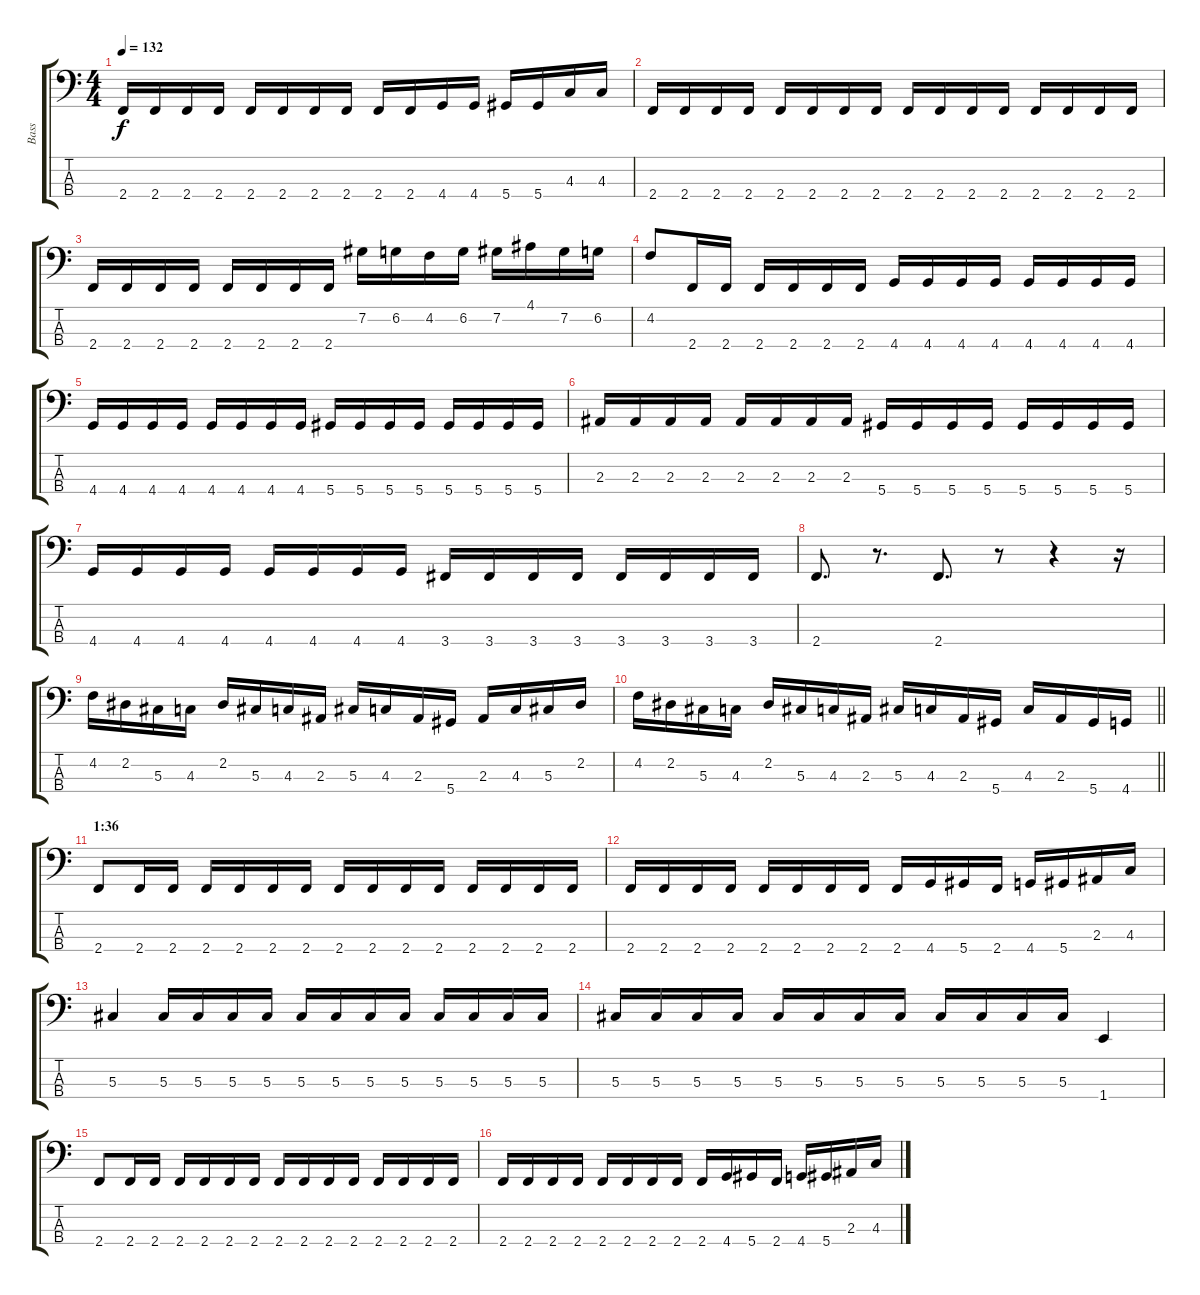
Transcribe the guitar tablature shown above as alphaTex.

\track ("Bass" "Bass") {instrument electricbassfinger}
\staff {score tabs}
\tuning (Gb2 Db2 Ab1 Eb1) {hide}
\ts (4 4)
\tempo 132
\clef f4
\ks c
2.4.16{dy f} 2.4.16 2.4.16 2.4.16 2.4.16 2.4.16 2.4.16 2.4.16 2.4.16 2.4.16 4.4.16 4.4.16 5.4.16 5.4.16 4.3.16 4.3.16 |
2.4.16 2.4.16 2.4.16 2.4.16 2.4.16 2.4.16 2.4.16 2.4.16 2.4.16 2.4.16 2.4.16 2.4.16 2.4.16 2.4.16 2.4.16 2.4.16 |
2.4.16 2.4.16 2.4.16 2.4.16 2.4.16 2.4.16 2.4.16 2.4.16 7.2.16 6.2.16 4.2.16 6.2.16 7.2.16 4.1.16 7.2.16 6.2.16 |
4.2.8 2.4.16 2.4.16 2.4.16 2.4.16 2.4.16 2.4.16 4.4.16 4.4.16 4.4.16 4.4.16 4.4.16 4.4.16 4.4.16 4.4.16 |
4.4.16 4.4.16 4.4.16 4.4.16 4.4.16 4.4.16 4.4.16 4.4.16 5.4.16 5.4.16 5.4.16 5.4.16 5.4.16 5.4.16 5.4.16 5.4.16 |
2.3.16 2.3.16 2.3.16 2.3.16 2.3.16 2.3.16 2.3.16 2.3.16 5.4.16 5.4.16 5.4.16 5.4.16 5.4.16 5.4.16 5.4.16 5.4.16 |
4.4.16 4.4.16 4.4.16 4.4.16 4.4.16 4.4.16 4.4.16 4.4.16 3.4.16 3.4.16 3.4.16 3.4.16 3.4.16 3.4.16 3.4.16 3.4.16 |
2.4.8{d} r.8{d} 2.4.8{d} r.8 r.4 r.16 |
4.2.16 2.2.16 5.3.16 4.3.16 2.2.16 5.3.16 4.3.16 2.3.16 5.3.16 4.3.16 2.3.16 5.4.16 2.3.16 4.3.16 5.3.16 2.2.16 |
\barLineRight lightlight
4.2.16 2.2.16 5.3.16 4.3.16 2.2.16 5.3.16 4.3.16 2.3.16 5.3.16 4.3.16 2.3.16 5.4.16 4.3.16 2.3.16 5.4.16 4.4.16 |
\section ("" "1:36")
2.4.8 2.4.16 2.4.16 2.4.16 2.4.16 2.4.16 2.4.16 2.4.16 2.4.16 2.4.16 2.4.16 2.4.16 2.4.16 2.4.16 2.4.16 |
2.4.16 2.4.16 2.4.16 2.4.16 2.4.16 2.4.16 2.4.16 2.4.16 2.4.16 4.4.16 5.4.16 2.4.16 4.4.16 5.4.16 2.3.16 4.3.16 |
5.3.4 5.3.16 5.3.16 5.3.16 5.3.16 5.3.16 5.3.16 5.3.16 5.3.16 5.3.16 5.3.16 5.3.16 5.3.16 |
5.3.16 5.3.16 5.3.16 5.3.16 5.3.16 5.3.16 5.3.16 5.3.16 5.3.16 5.3.16 5.3.16 5.3.16 1.4.4 |
2.4.8 2.4.16 2.4.16 2.4.16 2.4.16 2.4.16 2.4.16 2.4.16 2.4.16 2.4.16 2.4.16 2.4.16 2.4.16 2.4.16 2.4.16 |
2.4.16 2.4.16 2.4.16 2.4.16 2.4.16 2.4.16 2.4.16 2.4.16 2.4.16 4.4.16 5.4.16 2.4.16 4.4.16 5.4.16 2.3.16 4.3.16
